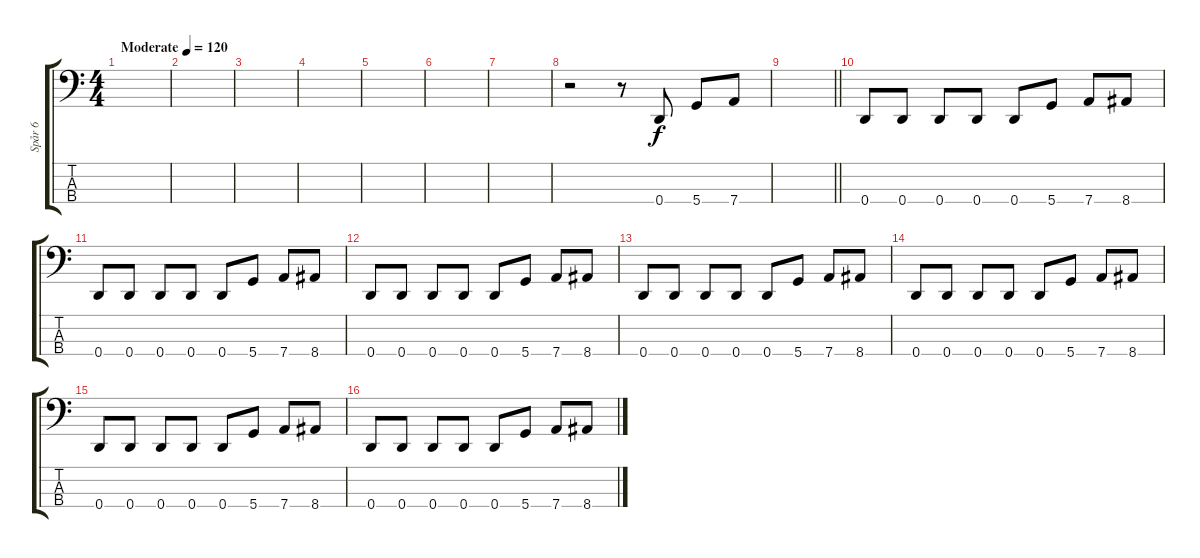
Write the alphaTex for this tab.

\track ("Spår 6" "Spår 6") {instrument electricbassfinger}
\staff {score tabs}
\tuning (G2 D2 A1 D1) {hide}
\ts (4 4)
\tempo (120 "Moderate")
\tempo 165
\tempo (120 "Moderate")
\clef f4
\ks c
|
|
|
|
|
|
|
r.2 r.8 0.4.8 5.4.8 7.4.8 |
\barLineRight lightlight
|
0.4.8 0.4.8 0.4.8 0.4.8 0.4.8 5.4.8 7.4.8 8.4.8 |
0.4.8 0.4.8 0.4.8 0.4.8 0.4.8 5.4.8 7.4.8 8.4.8 |
0.4.8 0.4.8 0.4.8 0.4.8 0.4.8 5.4.8 7.4.8 8.4.8 |
0.4.8 0.4.8 0.4.8 0.4.8 0.4.8 5.4.8 7.4.8 8.4.8 |
0.4.8 0.4.8 0.4.8 0.4.8 0.4.8 5.4.8 7.4.8 8.4.8 |
0.4.8 0.4.8 0.4.8 0.4.8 0.4.8 5.4.8 7.4.8 8.4.8 |
0.4.8 0.4.8 0.4.8 0.4.8 0.4.8 5.4.8 7.4.8 8.4.8
